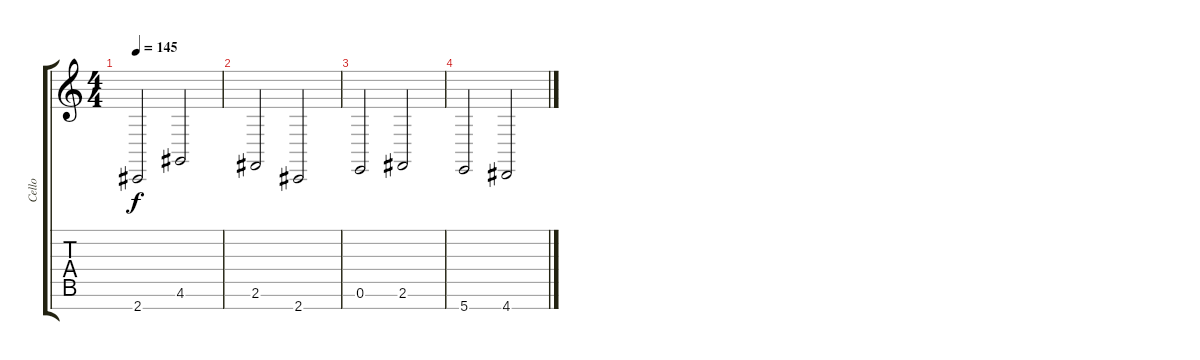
\track ("Cello" "Cello") {instrument cello}
\staff {score tabs}
\tuning (E4 B3 G3 D3 A2 E2 B1) {hide}
\ts (4 4)
\tempo 145
\clef g2
\ks c
2.7.2{dy f} 4.6.2 |
2.6.2 2.7.2 |
0.6.2 2.6.2 |
5.7.2 4.7.2
